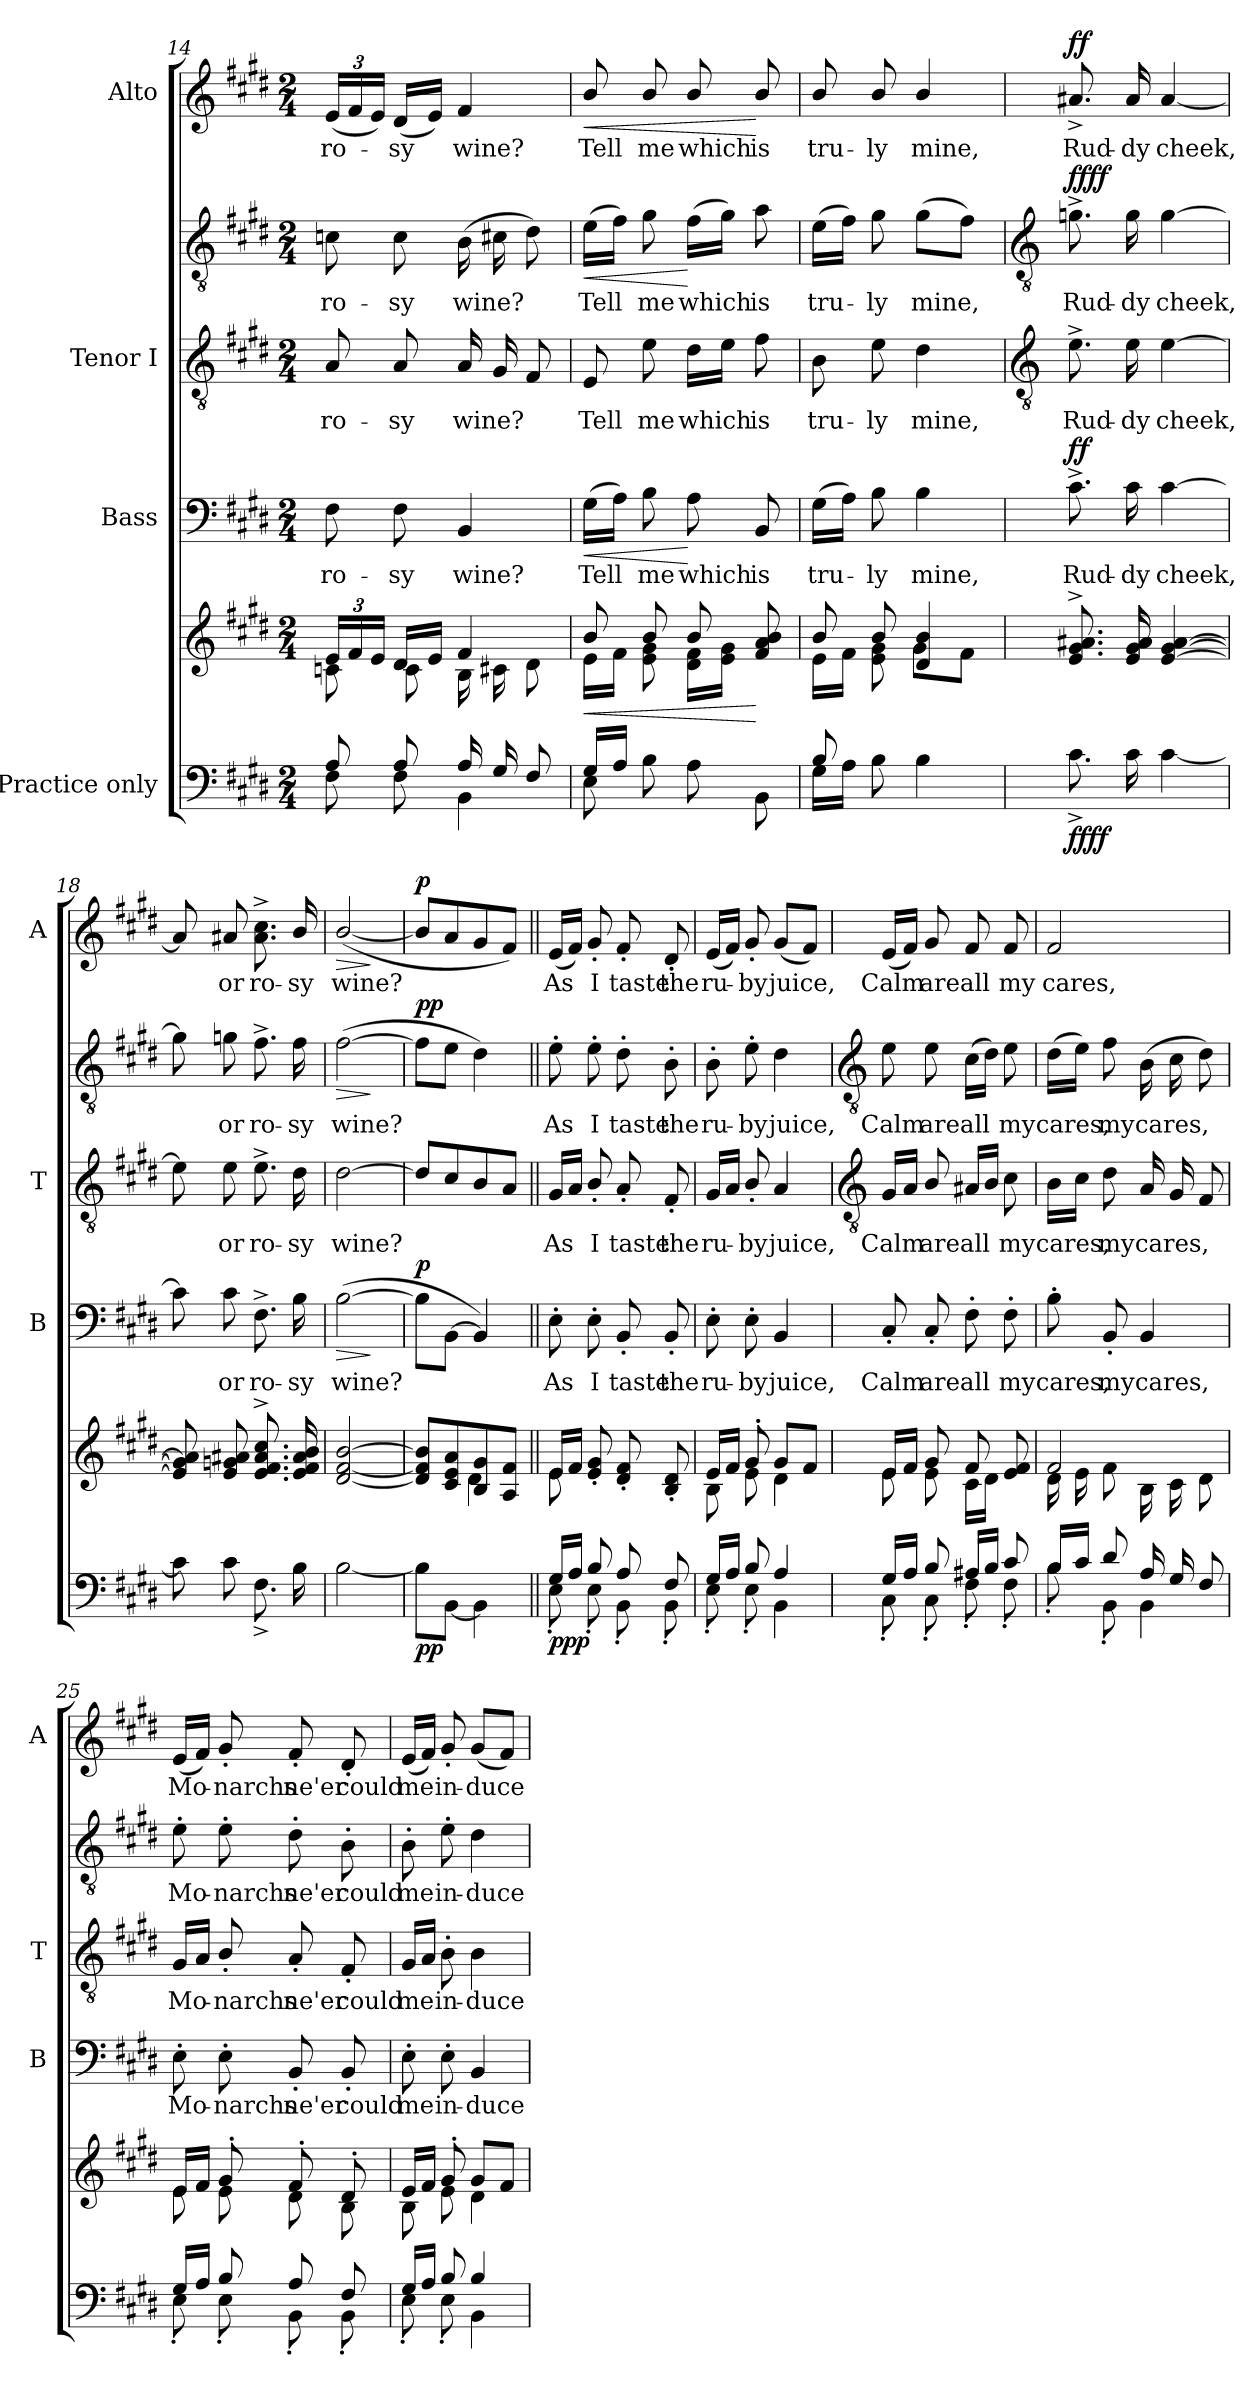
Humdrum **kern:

**kern	**kern	**dynam	**kern	**text	**dynam	**kern	**text	**kern	**text	**dynam	**kern	**text	**dynam
*part4	*part4	*part4	*part3	*part3	*part3	*part2	*part2	*part2	*part2	*part2	*part1	*part1	*part1
*staff6	*staff5	*staff5/6	*staff4	*staff4	*staff4	*staff3	*staff3	*staff2	*staff2	*staff2/3	*staff1	*staff1	*staff1
*I"Practice only	*	*	*I"Bass	*	*	*I"Tenor I	*	*	*	*	*I"Alto	*	*
*	*	*	*I'B	*	*	*I'T	*	*	*	*	*I'A	*	*
*clefF4	*clefG2	*	*clefF4	*	*	*clefGv2	*	*clefGv2	*	*	*clefG2	*	*
*k[f#c#g#d#]	*k[f#c#g#d#]	*	*k[f#c#g#d#]	*	*	*k[f#c#g#d#]	*	*k[f#c#g#d#]	*	*	*k[f#c#g#d#]	*	*
*E:	*E:	*	*E:	*	*	*E:	*	*E:	*	*	*E:	*	*
*M2/4	*M2/4	*	*M2/4	*	*	*M2/4	*	*M2/4	*	*	*M2/4	*	*
=14	=14	=14	=14	=14	=14	=14	=14	=14	=14	=14	=14	=14	=14
*^	*^	*	*	*	*	*	*	*	*	*	*	*	*
!	!	!	!	!	!	!LO:LY:b	!	!	!LO:LY:b	!	!LO:LY:b	!	!	!LO:LY:b	!
8A/	8F#\	24e/LL	8cn\	.	8F#	ro-	.	8A	ro-	8cn	ro-	.	(<24eLL	ro-	.
.	.	24f#/	.	.	.	.	.	.	.	.	.	.	24f#	.	.
.	.	24e/JJ	.	.	.	.	.	.	.	.	.	.	24eJJ)	.	.
!	!	!	!	!	!	!LO:LY:b	!	!	!LO:LY:b	!	!LO:LY:b	!	!	!LO:LY:b	!
8A/	8F#\	16d#/LL	8c\	.	8F#	-sy	.	8A	-sy	8c	-sy	.	(<16d#LL	sy	.
.	.	16e/JJ	.	.	.	.	.	.	.	.	.	.	16eJJ)	.	.
!	!	!	!	!	!	!LO:LY:b	!	!	!LO:LY:b	!	!LO:LY:b	!	!	!LO:LY:b	!
16A/LL	4BB\	4f#/	16B\LL	.	4BB	wine?	.	16ALL	wine?	(>16BLL	wine?	.	4f#	wine?	.
16G#/	.	.	16c#X\	.	.	.	.	16G#	.	16c#X	.	.	.	.	.
8F#/J	.	.	8d#\J	.	.	.	.	8F#J	.	8d#J)	.	.	.	.	.
=15	=15	=15	=15	=15	=15	=15	=15	=15	=15	=15	=15	=15	=15	=15	=15
!	!	!	!	!LO:HP:b	!	!LO:LY:b	!LO:HP:b	!	!LO:LY:b	!	!LO:LY:b	!LO:HP:b	!	!LO:LY:b	!LO:HP:b
8E\	16G#/LL	8b/	16e\LL	<	(>16G#LL	Tell	<	8E	Tell	(>16eLL	Tell	<	8b/	Tell	<
.	16A/JJ	.	16f#\JJ	.	16AJJ)	.	.	.	.	16f#JJ)	.	.	.	.	.
!	!	!	!	!	!	!LO:LY:b	!	!	!LO:LY:b	!	!LO:LY:b	!	!	!LO:LY:b	!
4.ryy	8B\	8b/	8e\ 8g#\	.	8B	me	.	8e	me	8g#	me	.	8b/	me	.
!	!	!	!	!	!	!LO:LY:b	!	!	!LO:LY:b	!	!LO:LY:b	!	!	!LO:LY:b	!
.	8A\	8b/	16d#\ 16f#\LL	.	8A	which	[	16d#LL	which	(>16f#LL	which	[	8b/	which	.
.	.	.	16e\ 16g#\JJ	.	.	.	.	16eJJ	.	16g#JJ)	.	.	.	.	.
!	!	!	!	!	!	!LO:LY:b	!	!	!LO:LY:b	!	!LO:LY:b	!	!	!LO:LY:b	!
.	8BB\	8f#/ 8a/ 8b/	8ryy	[	8BB	is	.	8f#	is	8a	is	.	8b/	is	[
=16	=16	=16	=16	=16	=16	=16	=16	=16	=16	=16	=16	=16	=16	=16	=16
!	!	!	!	!	!	!LO:LY:b	!	!	!LO:LY:b	!	!LO:LY:b	!	!	!LO:LY:b	!
8B/	16G#\LL	8b/	16e\LL	.	(>16G#LL	tru-	.	8B	tru-	(>16eLL	tru-	.	8b/	tru-	.
.	16A\JJ	.	16f#\JJ	.	16AJJ)	.	.	.	.	16f#JJ)	.	.	.	.	.
!	!	!	!	!	!	!LO:LY:b	!	!	!LO:LY:b	!	!LO:LY:b	!	!	!LO:LY:b	!
4.ryy	8B\	8b/	8e\ 8g#\	.	8B	ly	.	8e	-ly	8g#	ly	.	8b/	-ly	.
!	!	!	!	!	!	!LO:LY:b	!	!	!LO:LY:b	!	!LO:LY:b	!	!	!LO:LY:b	!
.	4B\	4d#/ 4b/	8g#\L	.	4B	mine,	.	4d#	mine,	(>8g#L	mine,	.	4b/	mine,	.
.	.	.	8f#\J	.	.	.	.	.	.	8f#J)	.	.	.	.	.
!!LO:LB:g=z
=17	=17	=17	=17	=17	=17	=17	=17	=17	=17	=17	=17	=17	=17	=17	=17
*	*	*	*	*	*	*	*	*clefGv2	*	*clefGv2	*	*	*	*	*
!	!	!	!	!LO:DY:b=2	!	!LO:LY:b	!	!	!LO:LY:b	!	!LO:LY:b	!	!	!LO:LY:b	!
!	!	!	!	!LO:DY:n=1:b	!	!	!LO:DY:b	!	!	!	!	!LO:DY:b=2	!	!	!
!	!	!	!	!	!	!	!	!	!	!	!	!LO:DY:n=1:b	!	!	!LO:DY:b
2ryy	8.c#^\	8.e/^ 8.g#/^ 8.a#X/^	2ryy	ff ff	8.c#^	Rud-	ff	8.e^	Rud-	8.gn^	Rud-	ff ff	8.a#X^	Rud-	ff
!	!	!	!	!	!	!LO:LY:b	!	!	!LO:LY:b	!	!LO:LY:b	!	!	!LO:LY:b	!
.	16c#\	16e/ 16g#/ 16a#/	.	.	16c#	-dy	.	16e	-dy	16g	-dy	.	16a#	-dy	.
!	!	!	!	!	!	!LO:LY:b	!	!	!LO:LY:b	!	!LO:LY:b	!	!	!LO:LY:b	!
.	[4c#\	[4e/ [4g#/ [4a#/	.	.	[4c#	cheek,	.	[4e	cheek,	[4g	cheek,	.	[4a#	cheek,	.
=18	=18	=18	=18	=18	=18	=18	=18	=18	=18	=18	=18	=18	=18	=18	=18
2ryy	8c#\]	8e/] 8g#/] 8a#/]	2ryy	.	8c#]	.	.	8e]	.	8g]	.	.	8a#]	.	.
!	!	!	!	!	!	!LO:LY:b	!	!	!LO:LY:b	!	!LO:LY:b	!	!	!LO:LY:b	!
.	8c#\	8e/ 8gn/ 8a#/	.	.	8c#	or	.	8e	or	8g	or	.	8a#	or	.
!	!	!	!	!	!	!LO:LY:b	!	!	!LO:LY:b	!	!LO:LY:b	!	!	!LO:LY:b	!
.	8.F#^\	8.e/^ 8.f#/^ 8.a#/^ 8.cc#/^	.	.	8.F#^	ro-	.	8.e^	ro-	8.f#^	ro-	.	8.a#^ 8.cc#^	ro-	.
!	!	!	!	!	!	!LO:LY:b	!	!	!LO:LY:b	!	!LO:LY:b	!	!	!LO:LY:b	!
.	16B\	16e/ 16f#/ 16a#/ 16b/	.	.	16B	-sy	.	16d#\	-sy	16f#	-sy	.	16b/	-sy	.
=19	=19	=19	=19	=19	=19	=19	=19	=19	=19	=19	=19	=19	=19	=19	=19
!	!	!	!	!LO:HP:b	!	!LO:LY:b	!LO:HP:b	!	!LO:LY:b	!	!LO:LY:b	!LO:HP:b	!	!LO:LY:b	!LO:HP:b
2ryy	[2B\	[2d#/ [2f#/ [2b/	2ryy	>	(>[2B	wine?	>	[2d#\	wine?	(>[2f#	wine?	>	(<[2b/	wine?	>
*v	*v	*	*	*	*	*	*	*	*	*	*	*	*	*	*
*	*v	*v	*	*	*	*	*	*	*	*	*	*	*	*
.	.	]	.	.	]	.	.	.	.	]	.	.	]
=20	=20	=20	=20	=20	=20	=20	=20	=20	=20	=20	=20	=20	=20
*^	*^	*	*	*	*	*	*	*	*	*	*	*	*
!	!	!	!	!LO:DY:b=2	!	!	!	!	!	!	!	!	!	!	!
!	!	!	!	!LO:DY:n=1:b	!	!	!LO:DY:b	!	!	!	!	!LO:DY:b=2	!	!	!
!	!	!	!	!	!	!	!	!	!	!	!	!LO:DY:n=1:b	!	!	!LO:DY:b
2ryy	8B\L]	8d#/] 8f#/] 8b/]L	4ryy	p p	8BL]	.	p	8d#/L]	.	8f#L]	.	p p	8b/L]	.	p
.	[8BB\J	8c#/ 8e/ 8a/	.	.	[8BBJ	.	.	8c#	.	8eJ	.	.	8a	.	.
.	4BB\]	8B/ 8g#/	4d#\	.	4BB])	.	.	8B	.	4d#)	.	.	8g#	.	.
.	.	8A/ 8f#/J	.	.	.	.	.	8AJ	.	.	.	.	8f#J)	.	.
=21||	=21||	=21||	=21||	=21||	=21||	=21||	=21||	=21||	=21||	=21||	=21||	=21||	=21||	=21||	=21||
!	!	!	!	!LO:DY:b=2	!	!LO:LY:b	!	!	!LO:LY:b	!	!LO:LY:b	!	!	!LO:LY:b	!
!	!	!	!	!LO:DY:n=1:b=2	!	!	!	!	!	!	!	!	!	!	!
!	!	!	!	!LO:DY:n=2:b	!	!	!	!	!	!	!	!	!	!	!
16G#/LL	8E'\	16e/LL	8e\	p p p	8E'	As	.	16G#/LL	As	8e'	As	.	(<16e/LL	As	.
16A/JJ	.	16f#/JJ	.	.	.	.	.	16AJJ	.	.	.	.	16f#JJ)	.	.
!	!	!	!	!	!	!LO:LY:b	!	!	!LO:LY:b	!	!LO:LY:b	!	!	!LO:LY:b	!
8B/	8E'\	8e/' 8g#/'	4.ryy	.	8E'	I	.	8B'/	I	8e'	I	.	8g#'	I	.
!	!	!	!	!	!	!LO:LY:b	!	!	!LO:LY:b	!	!LO:LY:b	!	!	!LO:LY:b	!
8A/	8BB'\	8d#/' 8f#/'	.	.	8BB'	taste	.	8A'	taste	8d#'	taste	.	8f#'	taste	.
!	!	!	!	!	!	!LO:LY:b	!	!	!LO:LY:b	!	!LO:LY:b	!	!	!LO:LY:b	!
8F#/	8BB'\	8B/' 8d#/'	.	.	8BB'	the	.	8F#'	the	8B'	the	.	8d#'	the	.
=22	=22	=22	=22	=22	=22	=22	=22	=22	=22	=22	=22	=22	=22	=22	=22
!	!	!	!	!	!	!LO:LY:b	!	!	!LO:LY:b	!	!LO:LY:b	!	!	!LO:LY:b	!
16G#/LL	8E'\	16e/LL	8B\	.	8E'	ru-	.	16G#LL	ru-	8B'	ru-	.	(<16eLL	ru-	.
16A/JJ	.	16f#/JJ	.	.	.	.	.	16AJJ	.	.	.	.	16f#JJ)	.	.
!	!	!	!	!	!	!LO:LY:b	!	!	!LO:LY:b	!	!LO:LY:b	!	!	!LO:LY:b	!
8B/	8E'\	8g#'/	8e\	.	8E'	-by	.	8B'/	by	8e'	-by	.	8g#'	by	.
!	!	!	!	!	!	!LO:LY:b	!	!	!LO:LY:b	!	!LO:LY:b	!	!	!LO:LY:b	!
4A/	4BB\	8g#/L	4d#\	.	4BB	juice,	.	4A	juice,	4d#	juice,	.	(<8g#L	juice,	.
.	.	8f#/J	.	.	.	.	.	.	.	.	.	.	8f#J)	.	.
!!LO:LB:g=z
=23	=23	=23	=23	=23	=23	=23	=23	=23	=23	=23	=23	=23	=23	=23	=23
*	*	*	*	*	*	*	*	*clefGv2	*	*clefGv2	*	*	*	*	*
!	!	!	!	!	!	!LO:LY:b	!	!	!LO:LY:b	!	!LO:LY:b	!	!	!LO:LY:b	!
16G#/LL	8C#'\	16e/LL	8e\	.	8C#'	Calm	.	16G#LL	Calm	8e	Calm	.	(<16eLL	Calm	.
16A/JJ	.	16f#/JJ	.	.	.	.	.	16AJJ	.	.	.	.	16f#JJ)	.	.
!	!	!	!	!	!	!LO:LY:b	!	!	!LO:LY:b	!	!LO:LY:b	!	!	!LO:LY:b	!
8B/	8C#'\	8g#/	8e\	.	8C#'	are	.	8B/	are	8e	are	.	8g#	are	.
!	!	!	!	!	!	!LO:LY:b	!	!	!LO:LY:b	!	!LO:LY:b	!	!	!LO:LY:b	!
16A#X/LL	8F#'\	8f#/	16c#\LL	.	8F#'	all	.	16A#XLL	all	(>16c#LL	all	.	8f#	all	.
16B/JJ	.	.	16d#\JJ	.	.	.	.	16BJJ	.	16d#JJ)	.	.	.	.	.
!	!	!	!	!	!	!LO:LY:b	!	!	!LO:LY:b	!	!LO:LY:b	!	!	!LO:LY:b	!
8c#/	8F#'\	8e/ 8f#/	8ryy	.	8F#'	my	.	8c#	my	8e	my	.	8f#	my	.
=24	=24	=24	=24	=24	=24	=24	=24	=24	=24	=24	=24	=24	=24	=24	=24
!	!	!	!	!	!	!LO:LY:b	!	!	!LO:LY:b	!	!LO:LY:b	!	!	!LO:LY:b	!
16B/LL	8B'\	2f#/	16d#\LL	.	8B'	cares,	.	16BLL	cares,	(>16d#LL	cares,	.	2f#	cares,	.
16c#/JJ	.	.	16e\	.	.	.	.	16c#JJ	.	16eJJ)	.	.	.	.	.
!	!	!	!	!	!	!LO:LY:b	!	!	!LO:LY:b	!	!LO:LY:b	!	!	!	!
8d#/	8BB'\	.	8f#\J	.	8BB'	my	.	8d#	my	8f#	my	.	.	.	.
!	!	!	!	!	!	!LO:LY:b	!	!	!LO:LY:b	!	!LO:LY:b	!	!	!	!
16A/LL	4BB\	.	16B\LL	.	4BB	cares,	.	16ALL	cares,	(>16BLL	cares,	.	.	.	.
16G#/	.	.	16c#\	.	.	.	.	16G#	.	16c#	.	.	.	.	.
8F#/J	.	.	8d#\J	.	.	.	.	8F#J	.	8d#J)	.	.	.	.	.
=25	=25	=25	=25	=25	=25	=25	=25	=25	=25	=25	=25	=25	=25	=25	=25
!	!	!	!	!	!	!LO:LY:b	!	!	!LO:LY:b	!	!LO:LY:b	!	!	!LO:LY:b	!
16G#/LL	8E'\	16e/LL	8e\	.	8E'	Mo-	.	16G#/LL	Mo-	8e'	Mo-	.	(<16e/LL	Mo-	.
16A/JJ	.	16f#/JJ	.	.	.	.	.	16AJJ	.	.	.	.	16f#JJ)	.	.
!	!	!	!	!	!	!LO:LY:b	!	!	!LO:LY:b	!	!LO:LY:b	!	!	!LO:LY:b	!
8B/	8E'\	8g#'/	8e\	.	8E'	-narchs	.	8B'/	narchs	8e'	-narchs	.	8g#'	narchs	.
!	!	!	!	!	!	!LO:LY:b	!	!	!LO:LY:b	!	!LO:LY:b	!	!	!LO:LY:b	!
8A/	8BB'\	8f#'/	8d#\	.	8BB'	ne'er	.	8A'	ne'er	8d#'	ne'er	.	8f#'	ne'er	.
!	!	!	!	!	!	!LO:LY:b	!	!	!LO:LY:b	!	!LO:LY:b	!	!	!LO:LY:b	!
8F#/	8BB'\	8d#'/	8B\	.	8BB'	could	.	8F#'	could	8B'	could	.	8d#'	could	.
=26	=26	=26	=26	=26	=26	=26	=26	=26	=26	=26	=26	=26	=26	=26	=26
!	!	!	!	!	!	!LO:LY:b	!	!	!LO:LY:b	!	!LO:LY:b	!	!	!LO:LY:b	!
16G#/LL	8E'\	16e/LL	8B\	.	8E'\	me	.	16G#LL	me	8B'	me	.	(<16eLL	me	.
16A/JJ	.	16f#/JJ	.	.	.	.	.	16AJJ	.	.	.	.	16f#JJ)	.	.
!	!	!	!	!	!	!LO:LY:b	!	!	!LO:LY:b	!	!LO:LY:b	!	!	!LO:LY:b	!
8B/	8E'\	8g#'/	8e\	.	8E'	in-	.	8B'\	in-	8e'	in-	.	8g#'	in-	.
!	!	!	!	!	!	!LO:LY:b	!	!	!LO:LY:b	!	!LO:LY:b	!	!	!LO:LY:b	!
4B/	4BB\	8g#/L	4d#\	.	4BB	-duce	.	4B	-duce	4d#	-duce	.	(<8g#L	-duce	.
.	.	8f#/J	.	.	.	.	.	.	.	.	.	.	8f#J)	.	.
*v	*v	*	*	*	*	*	*	*	*	*	*	*	*	*	*
*	*v	*v	*	*	*	*	*	*	*	*	*	*	*	*
=	=	=	=	=	=	=	=	=	=	=	=	=	=
*-	*-	*-	*-	*-	*-	*-	*-	*-	*-	*-	*-	*-	*-
